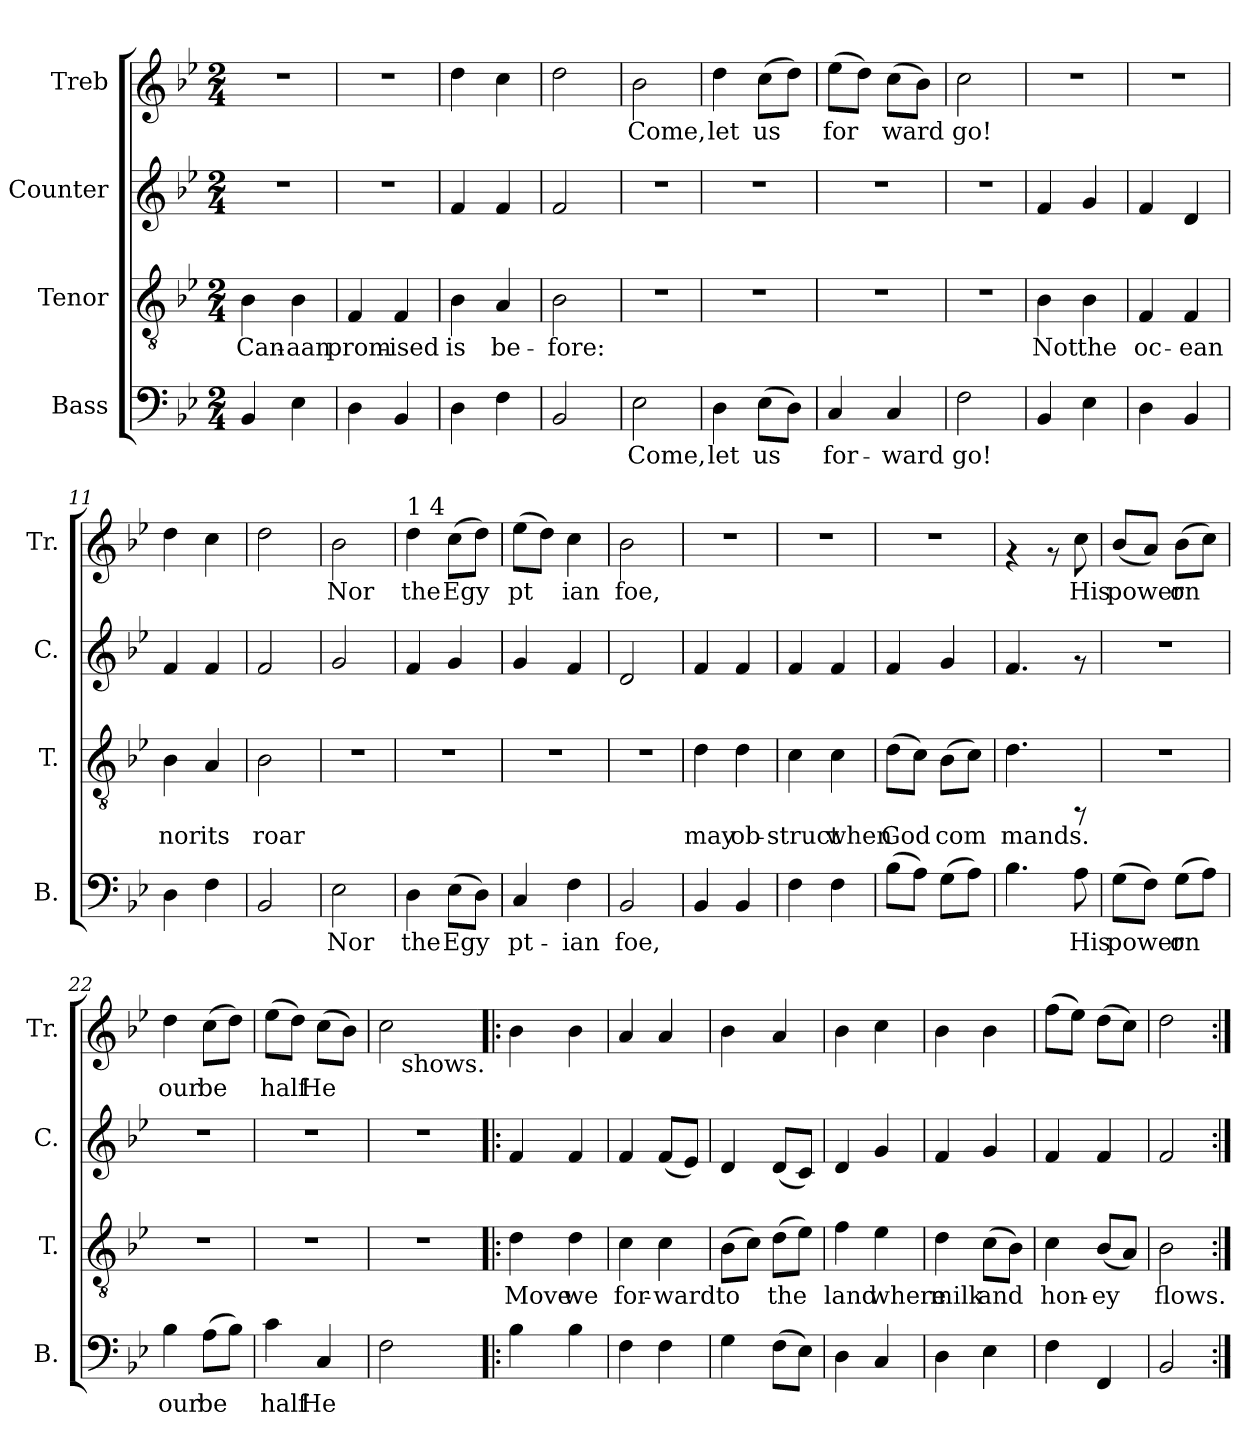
**kern	**text	**kern	**text	**kern	**kern	**text
*part4	*part4	*part3	*part3	*part2	*part1	*part1
*staff4	*staff4	*staff3	*staff3	*staff2	*staff1	*staff1
*I"Bass	*	*I"Tenor	*	*I"Counter	*I"Treb	*
*I'B.	*	*I'T.	*	*I'C.	*I'Tr.	*
!!LO:PB:g=z
*stria5	*	*stria5	*	*stria5	*stria5	*
*clefF4	*	*clefGv2	*	*clefG2	*clefG2	*
*k[b-e-]	*	*k[b-e-]	*	*k[b-e-]	*k[b-e-]	*
*B-:	*	*B-:	*	*B-:	*B-:	*
*M2/4	*	*M2/4	*	*M2/4	*M2/4	*
=1	=1	=1	=1	=1	=1	=1
!	!LO:LY:b:cj	!	!LO:LY:b:cj	!	!	!
4BB-/	.	4B-\	Can-	2r	2r	.
!	!LO:LY:b:cj	!	!LO:LY:b:cj	!	!	!
4E-\	.	4B-\	-aan	.	.	.
=2	=2	=2	=2	=2	=2	=2
!	!LO:LY:b:cj	!	!LO:LY:b:cj	!	!	!
4D\	.	4F/	prom-	2r	2r	.
!	!LO:LY:b:cj	!	!LO:LY:b:cj	!	!	!
4BB-/	.	4F/	-ised	.	.	.
=3	=3	=3	=3	=3	=3	=3
!	!LO:LY:b:cj	!	!LO:LY:b:cj	!	!	!LO:LY:b:cj
4D\	.	4B-\	is	4f/	4dd\	.
!	!LO:LY:b:cj	!	!LO:LY:b:cj	!	!	!LO:LY:b:cj
4F\	.	4A/	be-	4f/	4cc\	.
=4	=4	=4	=4	=4	=4	=4
!	!LO:LY:b:cj	!	!LO:LY:b:cj	!	!	!LO:LY:b:cj
2BB-/	.	2B-\	-fore:	2f/	2dd\	.
=5	=5	=5	=5	=5	=5	=5
!	!LO:LY:b:cj	!	!	!	!	!LO:LY:b:cj
2E-\	Come,	2r	.	2r	2b-\	Come,
=6	=6	=6	=6	=6	=6	=6
!	!LO:LY:b:cj	!	!	!	!	!LO:LY:b:cj
4D\	let	2r	.	2r	4dd\	let
!	!LO:LY:b:cj	!	!	!	!	!LO:LY:b:cj
(>8E-\L	us	.	.	.	(>8cc\L	us
!	!LO:LY:b:cj	!	!	!	!	!LO:LY:b:cj
8D\J)	.	.	.	.	8dd\J)	.
=7	=7	=7	=7	=7	=7	=7
!	!LO:LY:b:cj	!	!	!	!	!LO:LY:b:cj
4C/	for-	2r	.	2r	(>8ee-\L	for-
!	!	!	!	!	!	!LO:LY:b:cj
.	.	.	.	.	8dd\J)	--
!	!LO:LY:b:cj	!	!	!	!	!LO:LY:b:cj
4C/	-ward	.	.	.	(>8cc\L	-ward
!	!	!	!	!	!	!LO:LY:b:cj
.	.	.	.	.	8b-\J)	.
=8	=8	=8	=8	=8	=8	=8
!	!LO:LY:b:cj	!	!	!	!	!LO:LY:b:cj
2F\	go!	2r	.	2r	2cc\	go!
=9	=9	=9	=9	=9	=9	=9
!	!LO:LY:b:cj	!	!LO:LY:b:cj	!	!	!
4BB-/	.	4B-\	Not	4f/	2r	.
!	!LO:LY:b:cj	!	!LO:LY:b:cj	!	!	!
4E-\	.	4B-\	the	4g/	.	.
=10	=10	=10	=10	=10	=10	=10
!	!LO:LY:b:cj	!	!LO:LY:b:cj	!	!	!
4D\	.	4F/	oc-	4f/	2r	.
!	!LO:LY:b:cj	!	!LO:LY:b:cj	!	!	!
4BB-/	.	4F/	-ean	4d/	.	.
=11	=11	=11	=11	=11	=11	=11
!	!LO:LY:b:cj	!	!LO:LY:b:cj	!	!	!LO:LY:b:cj
4D\	.	4B-\	nor	4f/	4dd\	.
!	!LO:LY:b:cj	!	!LO:LY:b:cj	!	!	!LO:LY:b:cj
4F\	.	4A/	its	4f/	4cc\	.
=12	=12	=12	=12	=12	=12	=12
!	!LO:LY:b:cj	!	!LO:LY:b:cj	!	!	!LO:LY:b:cj
2BB-/	.	2B-\	roar	2f/	2dd\	.
=13	=13	=13	=13	=13	=13	=13
!	!LO:LY:b:cj	!	!	!	!	!LO:LY:b:cj
2E-\	Nor	2r	.	2g/	2b-\	Nor
!!LO:LB:g=z
=14	=14	=14	=14	=14	=14	=14
!	!	!	!	!	!LO:TX:a:t=1 4	!
!	!LO:LY:b:cj	!	!	!	!	!LO:LY:b:cj
4D\	the	2r	.	4f/	4dd\	the
!	!LO:LY:b:cj	!	!	!	!	!LO:LY:b:cj
(>8E-\L	Egy-	.	.	4g/	(>8cc\L	Egy-
!	!LO:LY:b:cj	!	!	!	!	!LO:LY:b:cj
8D\J)	--	.	.	.	8dd\J)	--
=15	=15	=15	=15	=15	=15	=15
!	!LO:LY:b:cj	!	!	!	!	!LO:LY:b:cj
4C/	-pt-	2r	.	4g/	(>8ee-\L	-pt-
!	!	!	!	!	!	!LO:LY:b:cj
.	.	.	.	.	8dd\J)	--
!	!LO:LY:b:cj	!	!	!	!	!LO:LY:b:cj
4F\	-ian	.	.	4f/	4cc\	-ian
=16	=16	=16	=16	=16	=16	=16
!	!LO:LY:b:cj	!	!	!	!	!LO:LY:b:cj
2BB-/	foe,	2r	.	2d/	2b-\	foe,
=17	=17	=17	=17	=17	=17	=17
!	!LO:LY:b:cj	!	!LO:LY:b:cj	!	!	!
4BB-/	.	4d\	may	4f/	2r	.
!	!LO:LY:b:cj	!	!LO:LY:b:cj	!	!	!
4BB-/	.	4d\	ob-	4f/	.	.
=18	=18	=18	=18	=18	=18	=18
!	!LO:LY:b:cj	!	!LO:LY:b:cj	!	!	!
4F\	.	4c\	-struct	4f/	2r	.
!	!LO:LY:b:cj	!	!LO:LY:b:cj	!	!	!
4F\	.	4c\	when	4f/	.	.
=19	=19	=19	=19	=19	=19	=19
!	!LO:LY:b:cj	!	!LO:LY:b:cj	!	!	!
(>8B-\L	.	(>8d\L	God	4f/	2r	.
!	!LO:LY:b:cj	!	!LO:LY:b:cj	!	!	!
8A\J)	.	8c\J)	.	.	.	.
!	!LO:LY:b:cj	!	!LO:LY:b:cj	!	!	!
(>8G\L	.	(>8B-\L	com-	4g/	.	.
!	!LO:LY:b:cj	!	!LO:LY:b:cj	!	!	!
8A\J)	.	8c\J)	--	.	.	.
=20	=20	=20	=20	=20	=20	=20
!	!LO:LY:b:cj	!	!LO:LY:b:cj	!	!	!
4.B-\	.	4.d\	-mands.	4.f/	4rf	.
.	.	.	.	.	8rf	.
!	!LO:LY:b:cj	!	!	!	!	!LO:LY:b:cj
8A\	His	8rFF	.	8rf	8cc\	His
=21	=21	=21	=21	=21	=21	=21
!	!LO:LY:b:cj	!	!	!	!	!LO:LY:b:cj
(>8G\L	power	2r	.	2r	(<8b-/L	power
!	!LO:LY:b:cj	!	!	!	!	!LO:LY:b:cj
8F\J)	.	.	.	.	8a/J)	.
!	!LO:LY:b:cj	!	!	!	!	!LO:LY:b:cj
(>8G\L	on	.	.	.	(>8b-\L	on
!	!LO:LY:b:cj	!	!	!	!	!LO:LY:b:cj
8A\J)	.	.	.	.	8cc\J)	.
=22	=22	=22	=22	=22	=22	=22
!	!LO:LY:b:cj	!	!	!	!	!LO:LY:b:cj
4B-\	our	2r	.	2r	4dd\	our
!	!LO:LY:b:cj	!	!	!	!	!LO:LY:b:cj
(>8A\L	be-	.	.	.	(>8cc\L	be-
!	!LO:LY:b:cj	!	!	!	!	!LO:LY:b:cj
8B-\J)	--	.	.	.	8dd\J)	--
=23	=23	=23	=23	=23	=23	=23
!	!LO:LY:b:cj	!	!	!	!	!LO:LY:b:cj
4c\	-half	2r	.	2r	(>8ee-\L	-half
!	!	!	!	!	!	!LO:LY:b:cj
.	.	.	.	.	8dd\J)	.
!	!LO:LY:b:cj	!	!	!	!	!LO:LY:b:cj
4C/	He	.	.	.	(>8cc\L	He
!	!	!	!	!	!	!LO:LY:b:cj
.	.	.	.	.	8b-\J)	.
!!LO:PB:g=z
=24	=24	=24	=24	=24	=24	=24
!	!LO:LY:b:cj	!	!	!	!	!LO:LY:b:cj
*	*	*	*	*	*^	*
2F\	.	2r	.	2r	2cc\	16.ryy	.
!	!	!	!	!	!	!LO:TX:b:t=shows.	!
.	.	.	.	.	.	4ryy	.
.	.	.	.	.	.	8ryy	.
.	.	.	.	.	.	32ryy	.
=25!|:	=25!|:	=25!|:	=25!|:	=25!|:	=25!|:	=25!|:	=25!|:
!	!LO:LY:b:cj	!	!LO:LY:b:cj	!	!	!	!LO:LY:b:cj
*	*	*	*	*	*v	*v	*
4B-\	.	4d\	Move	4f/	4b-\	.
!	!LO:LY:b:cj	!	!LO:LY:b:cj	!	!	!LO:LY:b:cj
4B-\	.	4d\	we	4f/	4b-\	.
=26	=26	=26	=26	=26	=26	=26
!	!LO:LY:b:cj	!	!LO:LY:b:cj	!	!	!LO:LY:b:cj
4F\	.	4c\	for-	4f/	4a/	.
!	!LO:LY:b:cj	!	!LO:LY:b:cj	!	!	!LO:LY:b:cj
4F\	.	4c\	-ward	(<8f/L	4a/	.
.	.	.	.	8e-/J)	.	.
=27	=27	=27	=27	=27	=27	=27
!	!LO:LY:b:cj	!	!LO:LY:b:cj	!	!	!LO:LY:b:cj
4G\	.	(>8B-\L	to	4d/	4b-\	.
!	!	!	!LO:LY:b:cj	!	!	!
.	.	8c\J)	.	.	.	.
!	!LO:LY:b:cj	!	!LO:LY:b:cj	!	!	!LO:LY:b:cj
(>8F\L	.	(>8d\L	the	(<8d/L	4a/	.
!	!LO:LY:b:cj	!	!LO:LY:b:cj	!	!	!
8E-\J)	.	8e-\J)	.	8c/J)	.	.
=28	=28	=28	=28	=28	=28	=28
!	!LO:LY:b:cj	!	!LO:LY:b:cj	!	!	!LO:LY:b:cj
4D\	.	4f\	land	4d/	4b-\	.
!	!LO:LY:b:cj	!	!LO:LY:b:cj	!	!	!LO:LY:b:cj
4C/	.	4e-\	where	4g/	4cc\	.
=29	=29	=29	=29	=29	=29	=29
!	!LO:LY:b:cj	!	!LO:LY:b:cj	!	!	!LO:LY:b:cj
4D\	.	4d\	milk	4f/	4b-\	.
!	!LO:LY:b:cj	!	!LO:LY:b:cj	!	!	!LO:LY:b:cj
4E-\	.	(>8c\L	and	4g/	4b-\	.
!	!	!	!LO:LY:b:cj	!	!	!
.	.	8B-\J)	.	.	.	.
=30	=30	=30	=30	=30	=30	=30
!	!LO:LY:b:cj	!	!LO:LY:b:cj	!	!	!LO:LY:b:cj
4F\	.	4c\	hon-	4f/	(>8ff\L	.
!	!	!	!	!	!	!LO:LY:b:cj
.	.	.	.	.	8ee-\J)	.
!	!LO:LY:b:cj	!	!LO:LY:b:cj	!	!	!LO:LY:b:cj
4FF/	.	(<8B-/L	-ey	4f/	(>8dd\L	.
!	!	!	!LO:LY:b:cj	!	!	!LO:LY:b:cj
.	.	8A/J)	.	.	8cc\J)	.
=31	=31	=31	=31	=31	=31	=31
!	!LO:LY:b:cj	!	!LO:LY:b:cj	!	!	!LO:LY:b:cj
2BB-/	.	2B-\	flows.	2f/	2dd\	.
=:|!	=:|!	=:|!	=:|!	=:|!	=:|!	=:|!
*-	*-	*-	*-	*-	*-	*-
